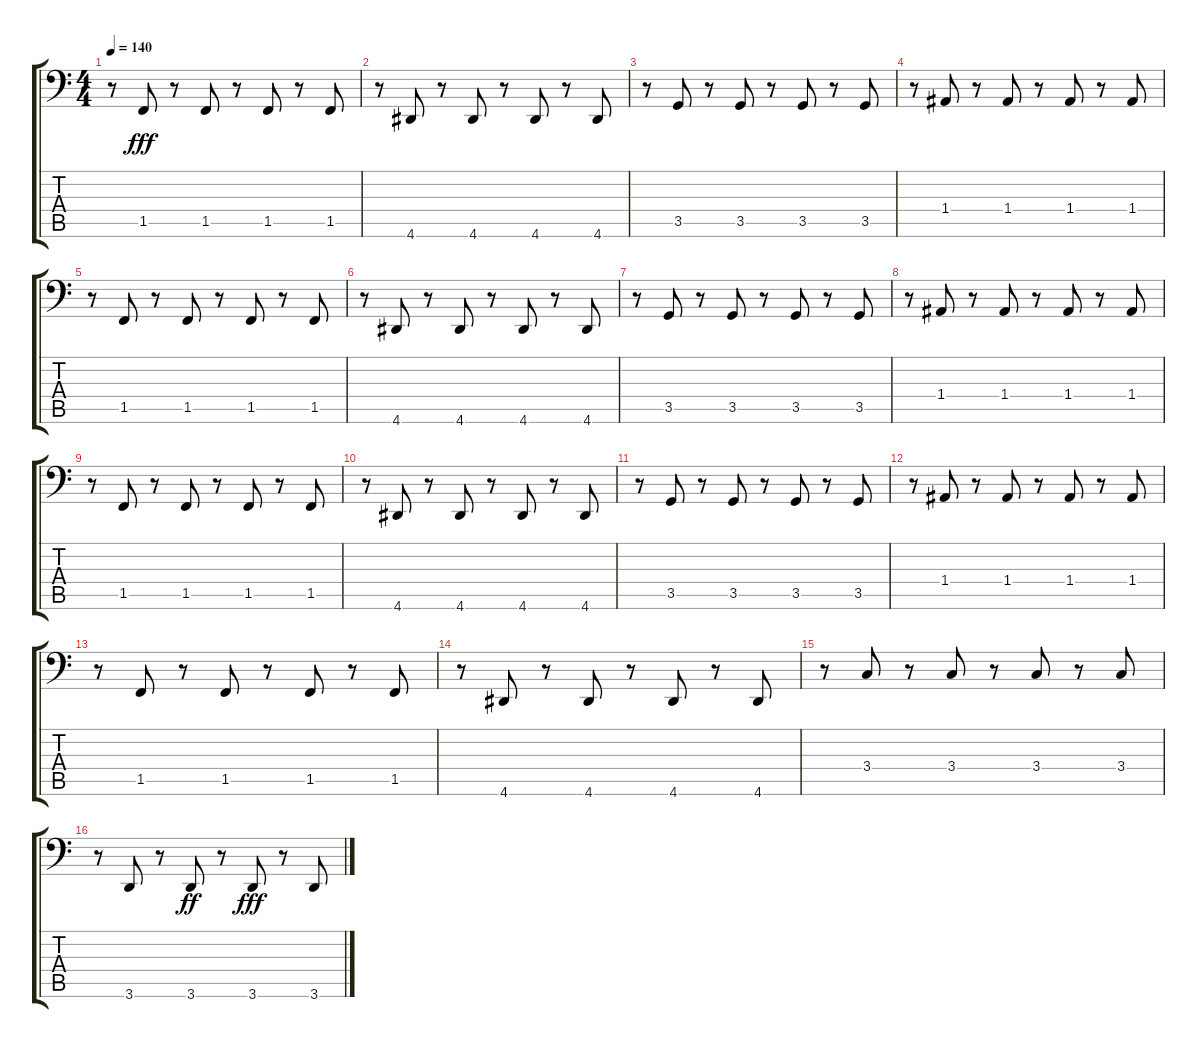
\track "" {instrument synthbass1}
\staff {score tabs}
\tuning (C3 G2 D2 A1 E1 B0) {hide}
\ts (4 4)
\tempo 140
\clef f4
\ks c
r.8{dy fff} 1.5.8 r.8 1.5.8 r.8 1.5.8 r.8 1.5.8 |
r.8 4.6.8 r.8 4.6.8 r.8 4.6.8 r.8 4.6.8 |
r.8 3.5.8 r.8 3.5.8 r.8 3.5.8 r.8 3.5.8 |
r.8 1.4.8 r.8 1.4.8 r.8 1.4.8 r.8 1.4.8 |
r.8 1.5.8 r.8 1.5.8 r.8 1.5.8 r.8 1.5.8 |
r.8 4.6.8 r.8 4.6.8 r.8 4.6.8 r.8 4.6.8 |
r.8 3.5.8 r.8 3.5.8 r.8 3.5.8 r.8 3.5.8 |
r.8 1.4.8 r.8 1.4.8 r.8 1.4.8 r.8 1.4.8 |
r.8 1.5.8 r.8 1.5.8 r.8 1.5.8 r.8 1.5.8 |
r.8 4.6.8 r.8 4.6.8 r.8 4.6.8 r.8 4.6.8 |
r.8 3.5.8 r.8 3.5.8 r.8 3.5.8 r.8 3.5.8 |
r.8 1.4.8 r.8 1.4.8 r.8 1.4.8 r.8 1.4.8 |
r.8 1.5.8 r.8 1.5.8 r.8 1.5.8 r.8 1.5.8 |
r.8 4.6.8 r.8 4.6.8 r.8 4.6.8 r.8 4.6.8 |
r.8 3.4.8 r.8 3.4.8 r.8 3.4.8 r.8 3.4.8 |
r.8 3.6.8 r.8 3.6.8{dy ff} r.8 3.6.8{dy fff} r.8 3.6.8
